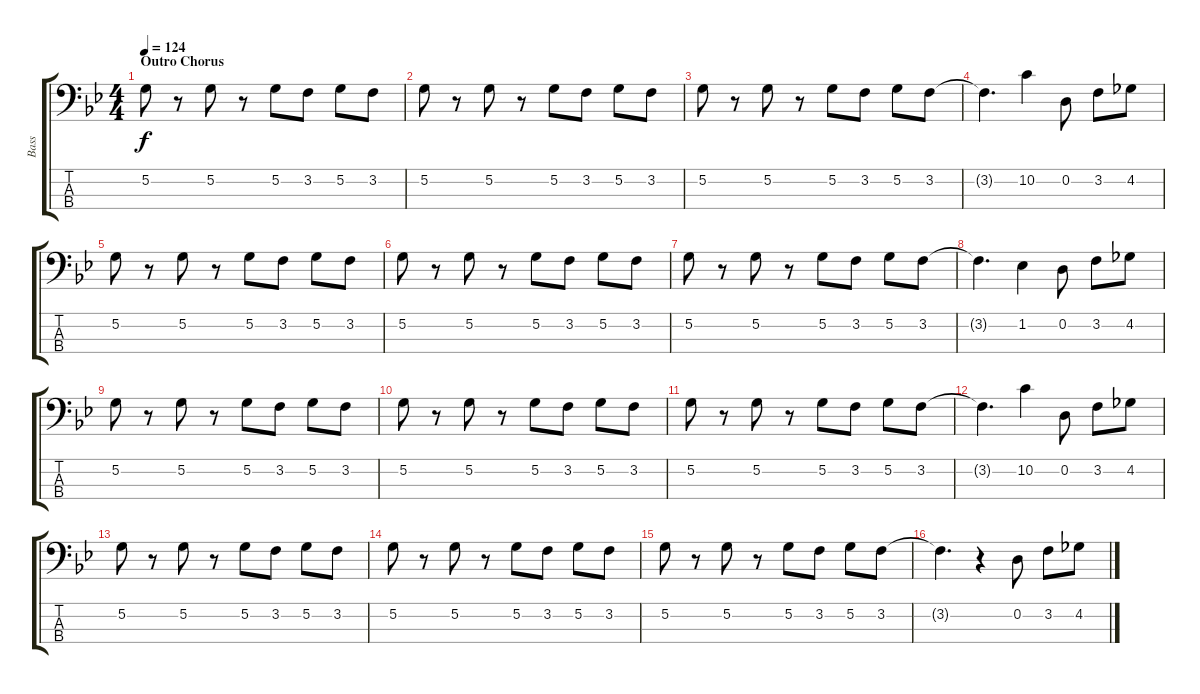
\track ("Bass" "Bass") {instrument electricbassfinger}
\staff {score tabs}
\tuning (G2 D2 A1 E1) {hide}
\ts (4 4)
\section ("" "Outro Chorus")
\tempo 124
\clef f4
\ks gminor
5.2.8{dy f} r.8 5.2.8 r.8 5.2.8 3.2.8 5.2.8 3.2.8 |
5.2.8 r.8 5.2.8 r.8 5.2.8 3.2.8 5.2.8 3.2.8 |
5.2.8 r.8 5.2.8 r.8 5.2.8 3.2.8 5.2.8 3.2.8 |
3.2{t}.4{d} 10.2.4 0.2.8 3.2.8 4.2.8 |
5.2.8 r.8 5.2.8 r.8 5.2.8 3.2.8 5.2.8 3.2.8 |
5.2.8 r.8 5.2.8 r.8 5.2.8 3.2.8 5.2.8 3.2.8 |
5.2.8 r.8 5.2.8 r.8 5.2.8 3.2.8 5.2.8 3.2.8 |
3.2{t}.4{d} 1.2.4 0.2.8 3.2.8 4.2.8 |
5.2.8 r.8 5.2.8 r.8 5.2.8 3.2.8 5.2.8 3.2.8 |
5.2.8 r.8 5.2.8 r.8 5.2.8 3.2.8 5.2.8 3.2.8 |
5.2.8 r.8 5.2.8 r.8 5.2.8 3.2.8 5.2.8 3.2.8 |
3.2{t}.4{d} 10.2.4 0.2.8 3.2.8 4.2.8 |
5.2.8 r.8 5.2.8 r.8 5.2.8 3.2.8 5.2.8 3.2.8 |
5.2.8 r.8 5.2.8 r.8 5.2.8 3.2.8 5.2.8 3.2.8 |
5.2.8 r.8 5.2.8 r.8 5.2.8 3.2.8 5.2.8 3.2.8 |
3.2{t}.4{d} r.4 0.2.8 3.2.8 4.2.8
